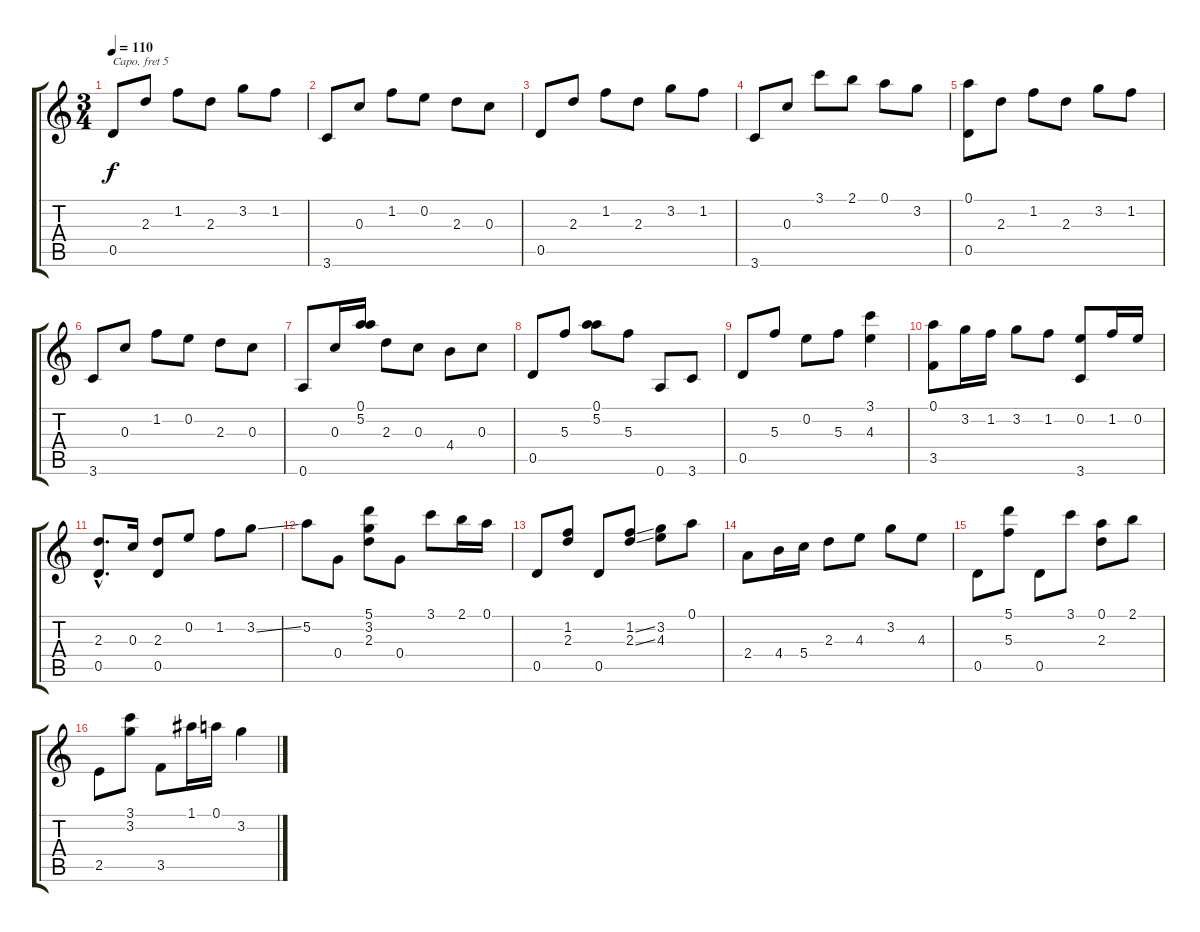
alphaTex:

\track "" {instrument acousticguitarsteel}
\staff {score tabs}
\capo 5
\tuning (E4 B3 G3 D3 A2 E2) {hide}
\ts (3 4)
\tempo 110
\clef g2
\ks c
0.5.8{dy f instrument acousticguitarsteel} 2.3.8 1.2.8 2.3.8 3.2.8 1.2.8 |
3.6.8 0.3.8 1.2.8 0.2.8 2.3.8 0.3.8 |
0.5.8 2.3.8 1.2.8 2.3.8 3.2.8 1.2.8 |
3.6.8 0.3.8 3.1.8 2.1.8 0.1.8 3.2.8 |
(0.1 0.5).8 2.3.8 1.2.8 2.3.8 3.2.8 1.2.8 |
3.6.8 0.3.8 1.2.8 0.2.8 2.3.8 0.3.8 |
0.6.8 0.3.16 (0.1 5.2).16 2.3.8 0.3.8 4.4.8 0.3.8 |
0.5.8 5.3.8 (0.1 5.2).8 5.3.8 0.6.8 3.6.8 |
0.5.8 5.3.8 0.2.8 5.3.8 (3.1 4.3).4 |
(0.1 3.5).8 3.2.16 1.2.16 3.2.8 1.2.8 (0.2 3.6).8 1.2.16 0.2.16 |
(2.3{hac} 0.5{hac}).8{d} 0.3.16 (2.3 0.5).8 0.2.8 1.2.8 3.2{ss}.8 |
5.2.8 0.4.8 (5.1 3.2 2.3).8 0.4.8 3.1.8 2.1.16 0.1.16 |
0.5.8 (1.2 2.3).8 0.5.8 (1.2{ss} 2.3{ss}).8 (3.2 4.3).8 0.1.8 |
2.4.8 4.4.16 5.4.16 2.3.8 4.3.8 3.2.8 4.3.8 |
0.5.8 (5.1 5.3).8 0.5.8 3.1.8 (0.1 2.3).8 2.1.8 |
2.5.8 (3.1 3.2).8 3.5.8 1.1.16 0.1.16 3.2.4
